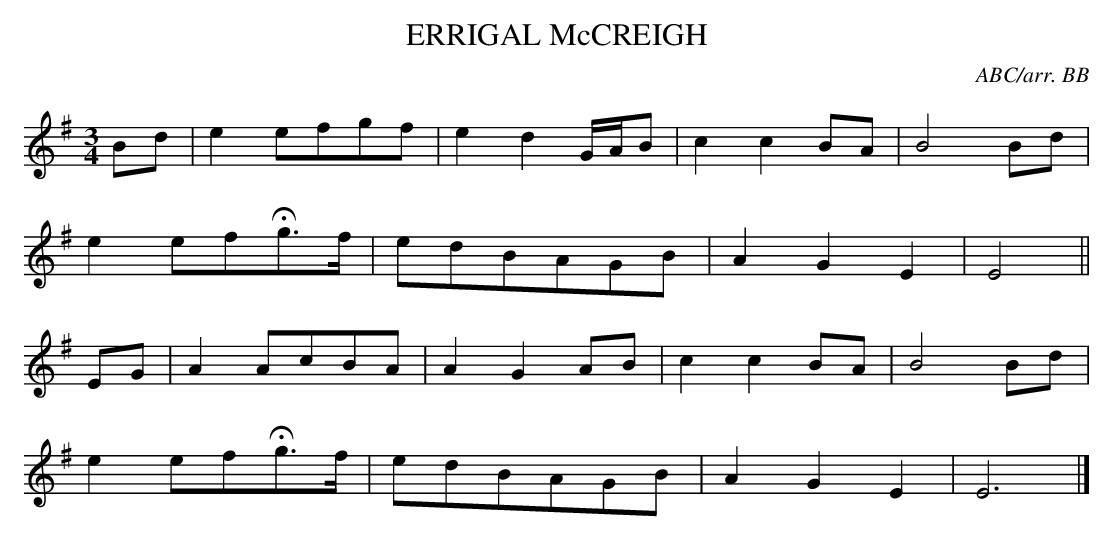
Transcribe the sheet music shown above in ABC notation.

X:1
T:ERRIGAL McCREIGH
Y:"slow"
C:ABC/arr. BB
L:1/8
M:3/4
K:Em
Bd|e2 efgf|e2d2 G/A/B|c2c2 BA|B4Bd|
e2 efHg>f|edBAGB|A2G2E2|E4||
EG|A2 AcBA|A2G2AB|c2c2 BA|B4Bd|
e2 efHg>f|edBAGB|A2G2E2|E6|]
